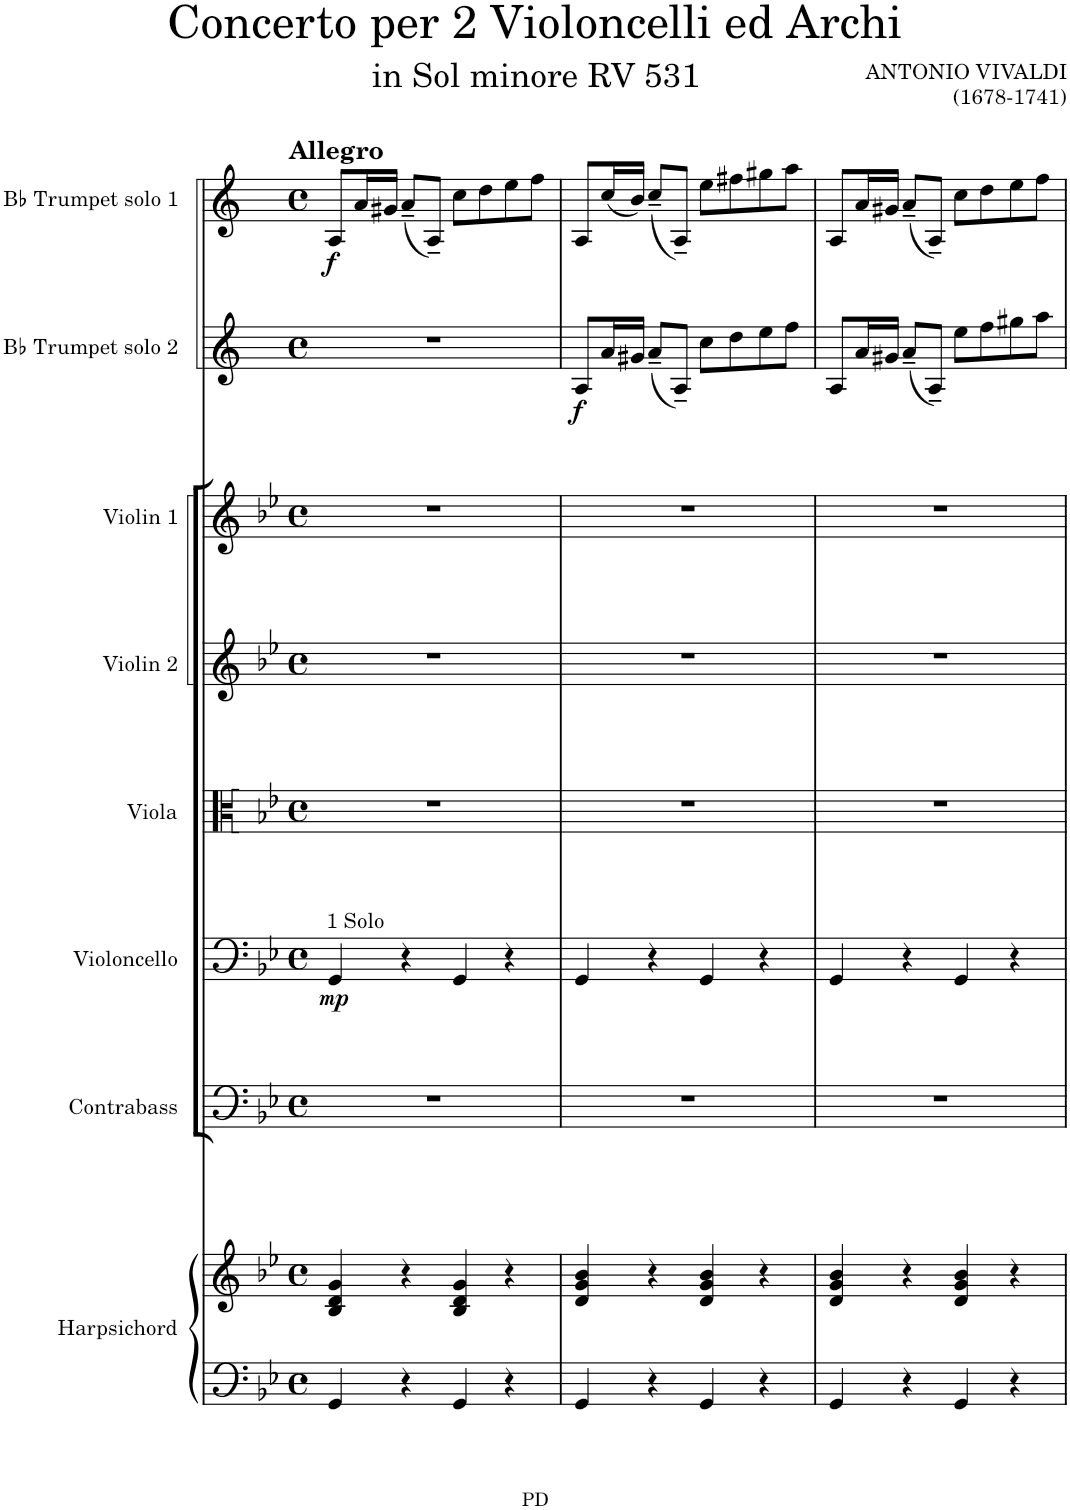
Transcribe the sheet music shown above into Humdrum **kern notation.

**kern	**kern	**kern	**kern	**dynam	**kern	**kern	**kern	**kern	**dynam	**kern	**dynam
*part8	*part8	*part7	*part6	*part6	*part5	*part4	*part3	*part2	*part2	*part1	*part1
*staff9	*staff8	*staff7	*staff6	*staff6	*staff5	*staff4	*staff3	*staff2	*staff2	*staff1	*staff1
*I"Harpsichord	*	*I"Contrabass	*I"Violoncello	*	*I"Viola	*I"Violin 2	*I"Violin 1	*I"Bb Trumpet solo 2	*	*I"Bb Trumpet solo 1	*
*I'Hch.	*	*I'Cb.	*I'Vc.	*	*I'Vla.	*I'Vln. 2	*I'Vln. 1	*I'Bb Tpt. solo 2	*	*I'Bb Tpt. solo 1	*
*clefF4	*clefG2	*clefF4	*clefF4	*	*clefC3	*clefG2	*clefG2	*clefG2	*	*clefG2	*
*	*	*Trd7c12	*	*	*	*	*	*Trd1c2	*	*Trd1c2	*
*k[b-e-]	*k[b-e-]	*k[b-e-]	*k[b-e-]	*	*k[b-e-]	*k[b-e-]	*k[b-e-]	*k[]	*	*k[]	*
*M4/4	*M4/4	*M4/4	*M4/4	*	*M4/4	*M4/4	*M4/4	*M4/4	*	*M4/4	*
*met(c)	*met(c)	*met(c)	*met(c)	*	*met(c)	*met(c)	*met(c)	*met(c)	*	*met(c)	*
=1	=1	=1	=1	=1	=1	=1	=1	=1	=1	=1	=1
!	!	!	!	!	!	!	!	!	!	!LO:TX:a:B:t=Allegro	!
!	!	!	!LO:TX:a:t=1 Solo	!	!	!	!	!	!	!	!
!	!	!	!	!LO:DY:b	!	!	!	!	!	!	!LO:DY:b
4GG/	4B-/ 4d/ 4g/	1r	4GG/	mp	1r	1r	1r	1r	.	8A/L	f
.	.	.	.	.	.	.	.	.	.	16a/L	.
.	.	.	.	.	.	.	.	.	.	16g#X/JJ	.
4r	4r	.	4r	.	.	.	.	.	.	(8a~/L	.
.	.	.	.	.	.	.	.	.	.	8A~/J)	.
4GG/	4B-/ 4d/ 4g/	.	4GG/	.	.	.	.	.	.	8cc\L	.
.	.	.	.	.	.	.	.	.	.	8dd\	.
4r	4r	.	4r	.	.	.	.	.	.	8ee\	.
.	.	.	.	.	.	.	.	.	.	8ff\J	.
=2	=2	=2	=2	=2	=2	=2	=2	=2	=2	=2	=2
!	!	!	!	!	!	!	!	!	!LO:DY:b	!	!
4GG/	4d/ 4g/ 4b-/	1r	4GG/	.	1r	1r	1r	8A/L	f	8A/L	.
.	.	.	.	.	.	.	.	16a/L	.	(16cc/L	.
.	.	.	.	.	.	.	.	16g#X/JJ	.	16b/JJ)	.
4r	4r	.	4r	.	.	.	.	(8a~/L	.	(8cc~/L	.
.	.	.	.	.	.	.	.	8A~/J)	.	8A~/J)	.
4GG/	4d/ 4g/ 4b-/	.	4GG/	.	.	.	.	8cc\L	.	8ee\L	.
.	.	.	.	.	.	.	.	8dd\	.	8ff#X\	.
4r	4r	.	4r	.	.	.	.	8ee\	.	8gg#X\	.
.	.	.	.	.	.	.	.	8ff\J	.	8aa\J	.
=3	=3	=3	=3	=3	=3	=3	=3	=3	=3	=3	=3
4GG/	4d/ 4g/ 4b-/	1r	4GG/	.	1r	1r	1r	8A/L	.	8A/L	.
.	.	.	.	.	.	.	.	16a/L	.	16a/L	.
.	.	.	.	.	.	.	.	16g#X/JJ	.	16g#X/JJ	.
4r	4r	.	4r	.	.	.	.	(8a~/L	.	(8a~/L	.
.	.	.	.	.	.	.	.	8A~/J)	.	8A~/J)	.
4GG/	4d/ 4g/ 4b-/	.	4GG/	.	.	.	.	8ee\L	.	8cc\L	.
.	.	.	.	.	.	.	.	8ff\	.	8dd\	.
4r	4r	.	4r	.	.	.	.	8gg#X\	.	8ee\	.
.	.	.	.	.	.	.	.	8aa\J	.	8ff\J	.
=	=	=	=	=	=	=	=	=	=	=	=
*-	*-	*-	*-	*-	*-	*-	*-	*-	*-	*-	*-
